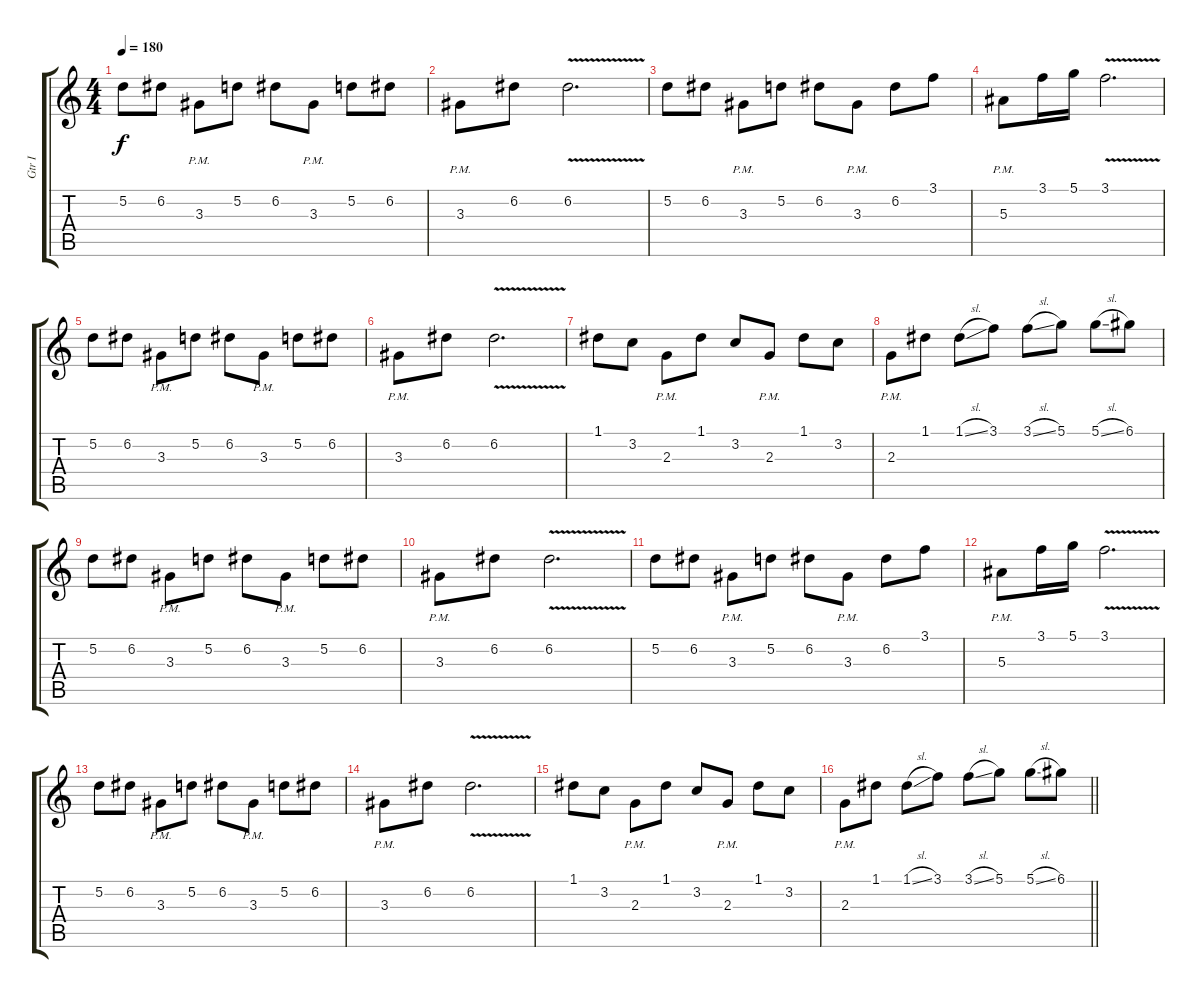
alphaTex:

\track ("Gtr I" "Gtr I") {instrument distortionguitar}
\staff {score tabs}
\tuning (D4 A3 F3 C3 G2 C2) {hide}
\ts (4 4)
\section ("" "")
\tempo 180
\clef g2
\ks c
5.2.8{dy f} 6.2.8 3.3{pm}.8 5.2.8 6.2.8 3.3{pm}.8 5.2.8 6.2.8 |
3.3{pm}.8 6.2.8 6.2{v}.2{d} |
5.2.8 6.2.8 3.3{pm}.8 5.2.8 6.2.8 3.3{pm}.8 6.2.8 3.1.8 |
5.3{pm}.8 3.1.16 5.1.16 3.1{v}.2{d} |
5.2.8 6.2.8 3.3{pm}.8 5.2.8 6.2.8 3.3{pm}.8 5.2.8 6.2.8 |
3.3{pm}.8 6.2.8 6.2{v}.2{d} |
1.1.8 3.2.8 2.3{pm}.8 1.1.8 3.2.8 2.3{pm}.8 1.1.8 3.2.8 |
2.3{pm}.8 1.1.8 1.1{sl}.8 3.1.8 3.1{sl}.8 5.1.8 5.1{sl}.8 6.1.8 |
5.2.8 6.2.8 3.3{pm}.8 5.2.8 6.2.8 3.3{pm}.8 5.2.8 6.2.8 |
3.3{pm}.8 6.2.8 6.2{v}.2{d} |
5.2.8 6.2.8 3.3{pm}.8 5.2.8 6.2.8 3.3{pm}.8 6.2.8 3.1.8 |
5.3{pm}.8 3.1.16 5.1.16 3.1{v}.2{d} |
5.2.8 6.2.8 3.3{pm}.8 5.2.8 6.2.8 3.3{pm}.8 5.2.8 6.2.8 |
3.3{pm}.8 6.2.8 6.2{v}.2{d} |
1.1.8 3.2.8 2.3{pm}.8 1.1.8 3.2.8 2.3{pm}.8 1.1.8 3.2.8 |
\barLineRight lightlight
2.3{pm}.8 1.1.8 1.1{sl}.8 3.1.8 3.1{sl}.8 5.1.8 5.1{sl}.8 6.1.8
